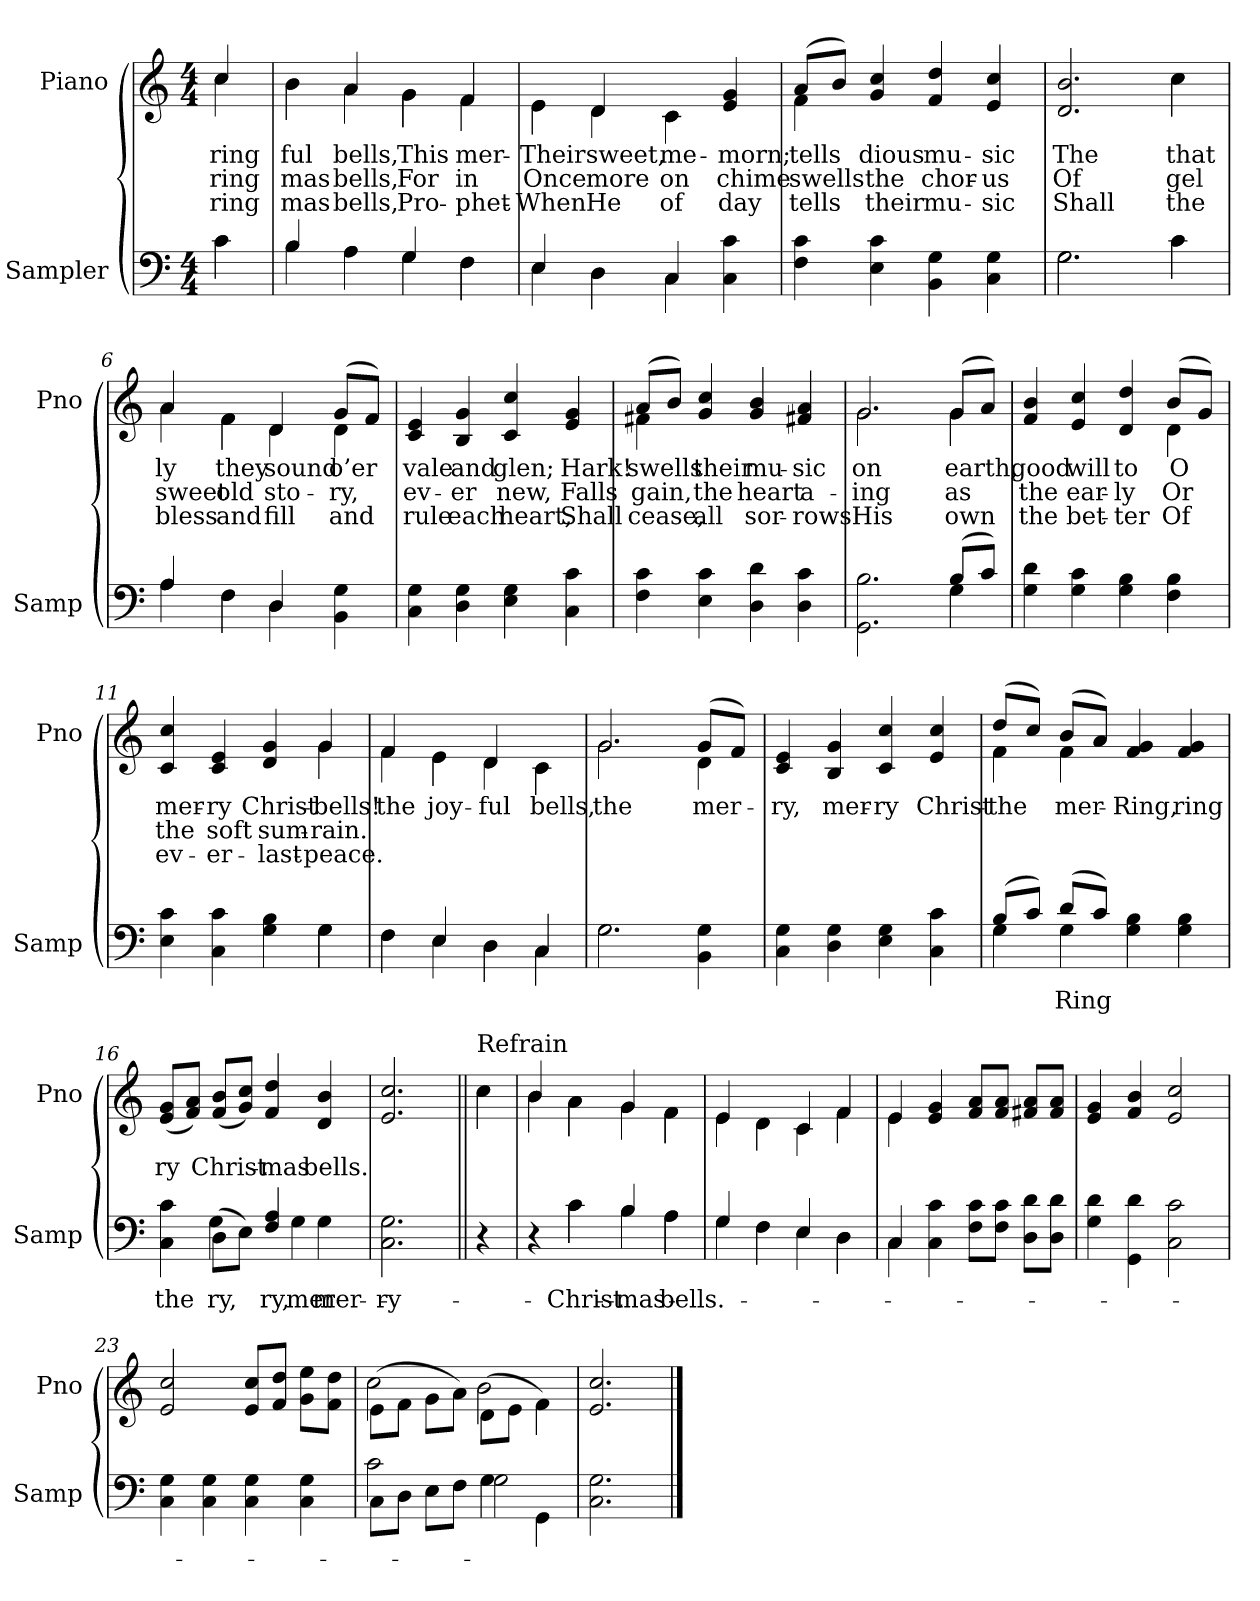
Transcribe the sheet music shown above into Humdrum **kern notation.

**kern	**text	**kern	**text	**text	**text
*part2	*part2	*part1	*part1	*part1	*part1
*staff2	*staff2	*staff1	*staff1	*staff1	*staff1
*I"Sampler	*	*I"Piano	*	*	*
*I'Samp	*	*I'Pno	*	*	*
*clefF4	*	*clefG2	*	*	*
*M4/4	*	*M4/4	*	*	*
=1	=1	=1	=1	=1	=1
*^	*	*^	*	*	*
4c\	4c	.	4cc/	4cc	ring	ring	ring
=2	=2	=2	=2	=2	=2	=2	=2
4B/	4B	.	4b\	4b	-ful	-mas	-mas
4A\	4A	.	4a/	4a	bells,	bells,	bells,
4G/	4G	.	4g\	4g	This	For	Pro-
4F\	4F	.	4f/	4f	mer-	in	-phet-
=3	=3	=3	=3	=3	=3	=3	=3
4E/	4E	.	4e\	4e	Their	Once	When
4D\	4D	.	4d/	4d	sweet,	more	He
4C/	4C	.	4c\	4c	me-	on	of
4C\ 4c\	4ryy	.	4e 4g	4ryy	morn;	chime	day
*v	*v	*	*	*	*	*	*
=4	=4	=4	=4	=4	=4	=4
4F\ 4c\	.	(8a/L	4f	tells	swells	tells
.	.	8b/J)	.	.	.	.
4E\ 4c\	.	4g 4cc	2.ryy	-dious	the	their
4BB\ 4G\	.	4f 4dd	.	mu-	chor-	mu-
4C\ 4G\	.	4e 4cc	.	-sic	-us	-sic
=5	=5	=5	=5	=5	=5	=5
*^	*	*	*	*	*	*
2.G\	2.G	.	2.d 2.b	2.ryy	The	Of	Shall
4c\	4c	.	4cc\	4cc	that	-gel	the
=6	=6	=6	=6	=6	=6	=6	=6
4A/	4A	.	4a/	4a	-ly	sweet	bless
4F\	4F	.	4f\	4f	they	old	and
4D/	4D	.	4d/	4d	sound	sto-	fill
4BB 4G	4ryy	.	(8g/L	4d	o’er	-ry,	and
.	.	.	8f/J)	.	.	.	.
*v	*v	*	*	*	*	*	*
*	*	*v	*v	*	*	*
=7	=7	=7	=7	=7	=7
4C 4G	.	4c 4e	vale	ev-	rule
4D 4G	.	4B 4g	and	-er	each
4E 4G	.	4c 4cc	glen;	new,	heart,
4C 4c	.	4e 4g	Hark!	Falls	Shall
=8	=8	=8	=8	=8	=8
*	*	*^	*	*	*
4F 4c	.	(8a/L	4f#	swells	-gain,	cease,
.	.	8b/J)	.	.	.	.
4E 4c	.	4g 4cc	2.ryy	their	the	all
4D 4d	.	4g 4b	.	mu-	heart	sor-
4D 4c	.	4f#X 4a	.	-sic	a-	-rows
=9	=9	=9	=9	=9	=9	=9
*^	*	*	*	*	*	*
2.GG 2.B	2.ryy	.	2.g/	2.g	on	-ing	His
(8B/L	4G	.	(8g/L	4g	earth,	as	own
8c/J)	.	.	8a/J)	.	.	.	.
*v	*v	*	*	*	*	*	*
=10	=10	=10	=10	=10	=10	=10
4G 4d	.	4f 4b	2.ryy	good	the	the
4G 4c	.	4e 4cc	.	will	ear-	bet-
4G 4B	.	4d 4dd	.	to	-ly	-ter
4F 4B	.	(8b/L	4d	O	Or	Of
.	.	8g/J)	.	.	.	.
=11	=11	=11	=11	=11	=11	=11
*^	*	*	*	*	*	*
4E 4c	2.ryy	.	4c 4cc	2.ryy	mer-	the	ev-
4C 4c	.	.	4c 4e	.	-ry	soft	-er-
4G 4B	.	.	4d 4g	.	Christ-	sum-	-last-
4G\	4G	.	4g/	4g	bells!	rain.	peace.
=12	=12	=12	=12	=12	=12	=12	=12
4F\	4F	.	4f/	4f	the	.	.
4E/	4E	.	4e\	4e	joy-	.	.
4D\	4D	.	4d/	4d	-ful	.	.
4C/	4C	.	4c\	4c	bells,	.	.
=13	=13	=13	=13	=13	=13	=13	=13
2.G\	2.G	.	2.g/	2.g	the	.	.
4BB 4G	4ryy	.	(8g/L	4d	mer-	.	.
.	.	.	8f/J)	.	.	.	.
*v	*v	*	*	*	*	*	*
*	*	*v	*v	*	*	*
=14	=14	=14	=14	=14	=14
4C 4G	.	4c 4e	-ry,	.	.
4D 4G	.	4B 4g	mer-	.	.
4E 4G	.	4c 4cc	-ry	.	.
4C 4c	.	4e 4cc	Christ-	.	.
=15	=15	=15	=15	=15	=15
*^	*	*^	*	*	*
(8B/L	4G	.	(8dd/L	4f	the	.	.
8c/J)	.	.	8cc/J)	.	.	.	.
(8d/L	4G	Ring	(8b/L	4f	mer-	.	.
8c/J)	.	.	8a/J)	.	.	.	.
4G 4B	2ryy	.	4f 4g	2ryy	Ring,	.	.
4G 4B	.	.	4f 4g	.	ring	.	.
*	*	*	*v	*v	*	*	*
=16	=16	=16	=16	=16	=16	=16
4C 4c	4ryy	the	(8e/ 8g/L	-ry	.	.
.	.	.	8f/ 8a/J)	.	.	.
(8D\L	4G	-ry,	(8f/ 8b/L	Christ-	.	.
8E\J)	.	.	8g/ 8cc/J)	.	.	.
4F 4A	8ryy	-ry,	4f 4dd	-mas	.	.
.	4G	mer-	.	.	.	.
4G\	.	mer-	4d 4b	bells.	.	.
.	8ryy	.	.	.	.	.
*v	*v	*	*	*	*	*
=17	=17	=17	=17	=17	=17
2.C 2.G	-ry	2.e 2.cc	.	.	.
=18||	=18||	=18||	=18||	=18||	=18||
*	*	*^	*	*	*
!	!	!LO:TX:t=Refrain	!	!	!	!
4r	.	4cc\	4cc	.	.	.
=19	=19	=19	=19	=19	=19	=19
*^	*	*	*	*	*	*
4r	4ryy	.	4b/	4b	.	.	.
4c\	4c	Christ-	4a\	4a	.	.	.
4B/	4B	-mas	4g/	4g	.	.	.
4A\	4A	bells.	4f\	4f	.	.	.
=20	=20	=20	=20	=20	=20	=20	=20
4G/	4G	.	4e/	4e	.	.	.
4F\	4F	.	4d\	4d	.	.	.
4E/	4E	.	4c/	4c	.	.	.
4D\	4D	.	4f/	4f	.	.	.
=21	=21	=21	=21	=21	=21	=21	=21
4C/	4C	.	4e/	4e	.	.	.
4C 4c	2.ryy	.	4e 4g	2.ryy	.	.	.
8F\ 8c\L	.	.	8f/ 8a/L	.	.	.	.
8F\ 8c\J	.	.	8f/ 8a/J	.	.	.	.
8D\ 8d\L	.	.	8f#X/ 8a/L	.	.	.	.
8D\ 8d\J	.	.	8f#/ 8a/J	.	.	.	.
*v	*v	*	*	*	*	*	*
*	*	*v	*v	*	*	*
=22	=22	=22	=22	=22	=22
4G 4d	.	4e 4g	.	.	.
4GG 4d	.	4f 4b	.	.	.
2C 2c	.	2e 2cc	.	.	.
=23	=23	=23	=23	=23	=23
4C 4G	.	2e 2cc	.	.	.
4C 4G	.	.	.	.	.
4C 4G	.	8e/ 8cc/L	.	.	.
.	.	8f/ 8dd/J	.	.	.
4C 4G	.	8g\ 8ee\L	.	.	.
.	.	8f\ 8dd\J	.	.	.
=24	=24	=24	=24	=24	=24
*^	*	*^	*	*	*
8C\L	2c	.	(8e\L	2cc	.	.	.
8D\J	.	.	8f\J	.	.	.	.
8E\L	.	.	8g\L	.	.	.	.
8F\J	.	.	8a\J)	.	.	.	.
4G\	2G	.	(8d\L	2b	.	.	.
.	.	.	8e\J	.	.	.	.
4GG\	.	.	4f\)	.	.	.	.
*v	*v	*	*	*	*	*	*
*	*	*v	*v	*	*	*
=25	=25	=25	=25	=25	=25
2.C 2.G	.	2.e 2.cc	.	.	.
==	==	==	==	==	==
*-	*-	*-	*-	*-	*-
